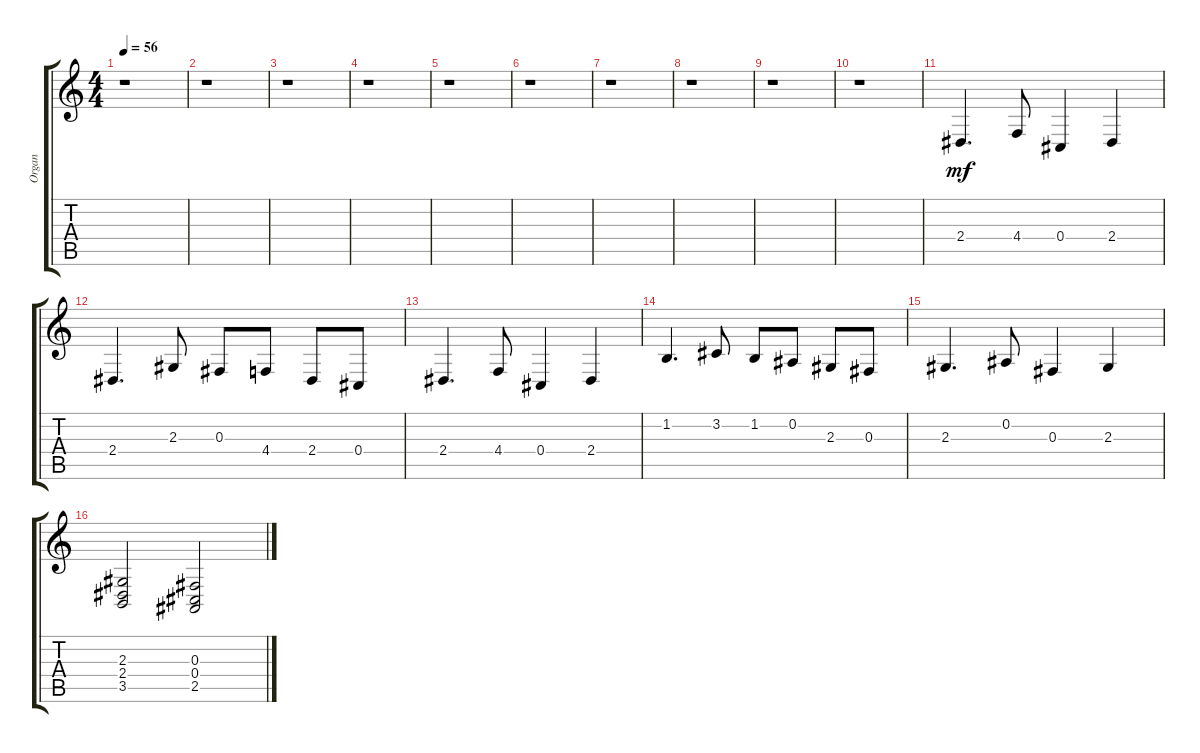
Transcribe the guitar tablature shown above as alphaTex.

\track ("Organ" "Organ") {instrument churchorgan}
\staff {score tabs}
\tuning (Eb4 Bb3 Gb3 Db3 Ab2 Eb2) {hide}
\ts (4 4)
\tempo 56
\clef g2
\ks c
r.1{dy mf instrument churchorgan} |
r.1 |
r.1 |
r.1 |
r.1 |
r.1 |
r.1 |
r.1 |
r.1 |
r.1 |
2.4.4{d} 4.4.8 0.4.4 2.4.4 |
2.4.4{d} 2.3.8 0.3.8 4.4.8 2.4.8 0.4.8 |
2.4.4{d} 4.4.8 0.4.4 2.4.4 |
1.2.4{d} 3.2.8 1.2.8 0.2.8 2.3.8 0.3.8 |
2.3.4{d} 0.2.8 0.3.4 2.3.4 |
(2.3 2.4 3.5).2 (0.3 0.4 2.5).2
